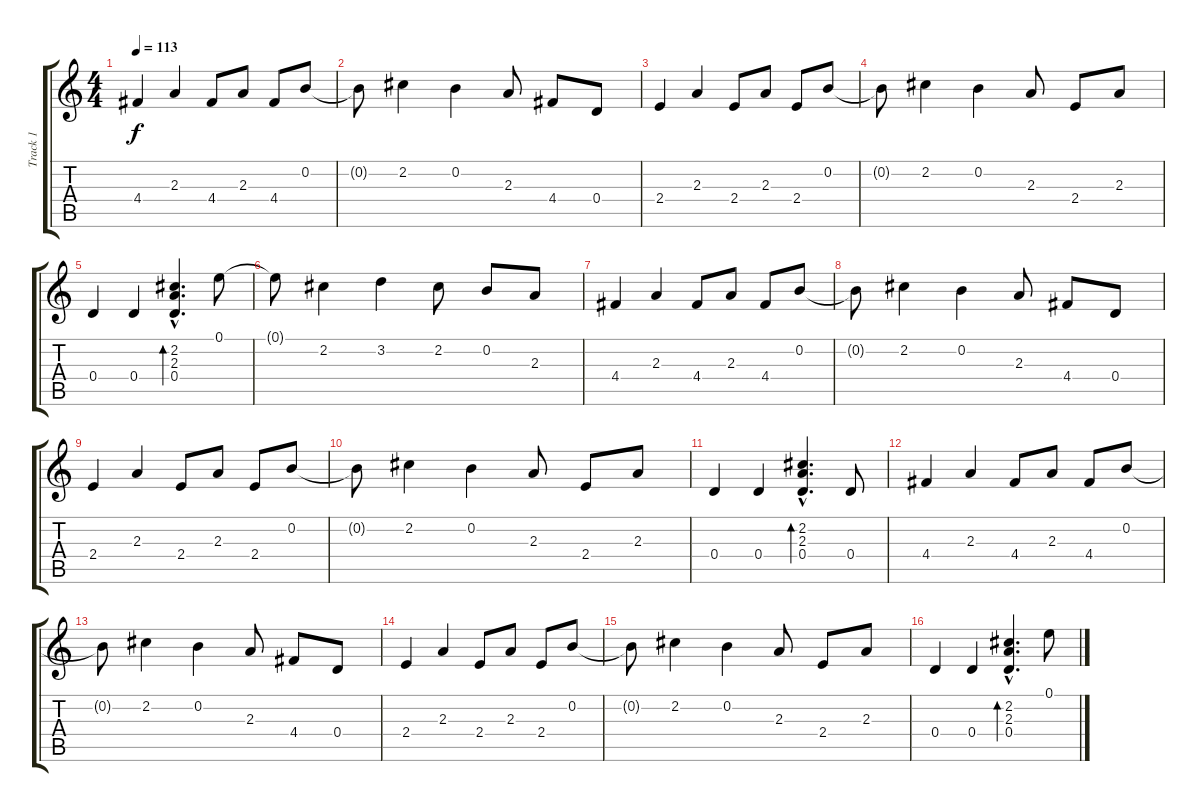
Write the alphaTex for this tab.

\track ("Track 1" "Track 1") {instrument acousticguitarnylon}
\staff {score tabs}
\tuning (E4 B3 G3 D3 A2 E2) {hide}
\ts (4 4)
\tempo 113
\clef g2
\ks c
4.4.4{dy f instrument acousticguitarnylon} 2.3.4 4.4.8 2.3.8 4.4.8 0.2.8 |
0.2{t}.8 2.2.4 0.2.4 2.3.8 4.4.8 0.4.8 |
2.4.4 2.3.4 2.4.8 2.3.8 2.4.8 0.2.8 |
0.2{t}.8 2.2.4 0.2.4 2.3.8 2.4.8 2.3.8 |
0.4.4 0.4.4 (2.2{hac} 2.3{hac} 0.4{hac}).4{d bd 120} 0.1.8 |
0.1{t}.8 2.2.4 3.2.4 2.2.8 0.2.8 2.3.8 |
4.4.4 2.3.4 4.4.8 2.3.8 4.4.8 0.2.8 |
0.2{t}.8 2.2.4 0.2.4 2.3.8 4.4.8 0.4.8 |
2.4.4 2.3.4 2.4.8 2.3.8 2.4.8 0.2.8 |
0.2{t}.8 2.2.4 0.2.4 2.3.8 2.4.8 2.3.8 |
0.4.4 0.4.4 (2.2{hac} 2.3{hac} 0.4{hac}).4{d bd 120} 0.4.8 |
4.4.4 2.3.4 4.4.8 2.3.8 4.4.8 0.2.8 |
0.2{t}.8 2.2.4 0.2.4 2.3.8 4.4.8 0.4.8 |
2.4.4 2.3.4 2.4.8 2.3.8 2.4.8 0.2.8 |
0.2{t}.8 2.2.4 0.2.4 2.3.8 2.4.8 2.3.8 |
0.4.4 0.4.4 (2.2{hac} 2.3{hac} 0.4{hac}).4{d bd 120} 0.1.8
